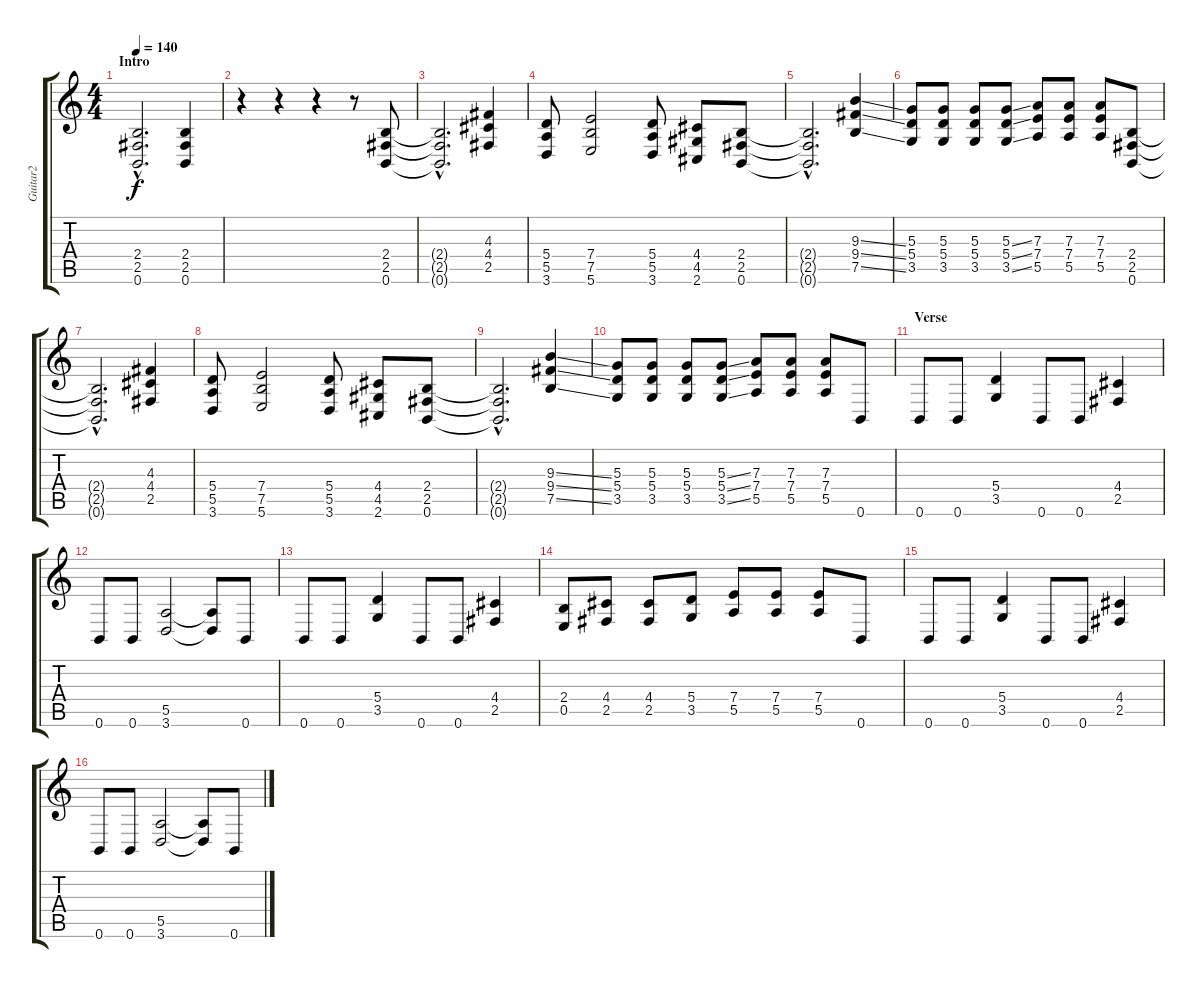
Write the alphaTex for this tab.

\track ("Guitar2" "Guitar2") {instrument distortionguitar}
\staff {score tabs}
\tuning (B3 Gb3 D3 A2 E2 B1) {hide}
\ts (4 4)
\section ("" "Intro")
\tempo 140
\clef g2
\ks c
(2.4{hac} 2.5{hac} 0.6{hac}).2{d dy f instrument distortionguitar} (2.4 2.5 0.6).4 |
r.4 r.4 r.4 r.8 (2.4 2.5 0.6).8 |
(2.4{hac t} 2.5{hac t} 0.6{hac t}).2{d} (4.3 4.4 2.5).4 |
(5.4 5.5 3.6).8 (7.4 7.5 5.6).2 (5.4 5.5 3.6).8 (4.4 4.5 2.6).8 (2.4 2.5 0.6).8 |
(2.4{hac t} 2.5{hac t} 0.6{hac t}).2{d} (9.3{ss} 9.4{ss} 7.5{ss}).4 |
(5.3 5.4 3.5).8 (5.3 5.4 3.5).8 (5.3 5.4 3.5).8 (5.3{ss} 5.4{ss} 3.5{ss}).8 (7.3 7.4 5.5).8 (7.3 7.4 5.5).8 (7.3 7.4 5.5).8 (2.4 2.5 0.6).8 |
(2.4{hac t} 2.5{hac t} 0.6{hac t}).2{d} (4.3 4.4 2.5).4 |
(5.4 5.5 3.6).8 (7.4 7.5 5.6).2 (5.4 5.5 3.6).8 (4.4 4.5 2.6).8 (2.4 2.5 0.6).8 |
(2.4{hac t} 2.5{hac t} 0.6{hac t}).2{d} (9.3{ss} 9.4{ss} 7.5{ss}).4 |
(5.3 5.4 3.5).8 (5.3 5.4 3.5).8 (5.3 5.4 3.5).8 (5.3{ss} 5.4{ss} 3.5{ss}).8 (7.3 7.4 5.5).8 (7.3 7.4 5.5).8 (7.3 7.4 5.5).8 0.6.8 |
\section ("" "Verse")
0.6.8 0.6.8 (5.4 3.5).4 0.6.8 0.6.8 (4.4 2.5).4 |
0.6.8 0.6.8 (5.5 3.6).2 (5.5{t} 3.6{t}).8 0.6.8 |
0.6.8 0.6.8 (5.4 3.5).4 0.6.8 0.6.8 (4.4 2.5).4 |
(2.4 0.5).8 (4.4 2.5).8 (4.4 2.5).8 (5.4 3.5).8 (7.4 5.5).8 (7.4 5.5).8 (7.4 5.5).8 0.6.8 |
0.6.8 0.6.8 (5.4 3.5).4 0.6.8 0.6.8 (4.4 2.5).4 |
0.6.8 0.6.8 (5.5 3.6).2 (5.5{t} 3.6{t}).8 0.6.8
